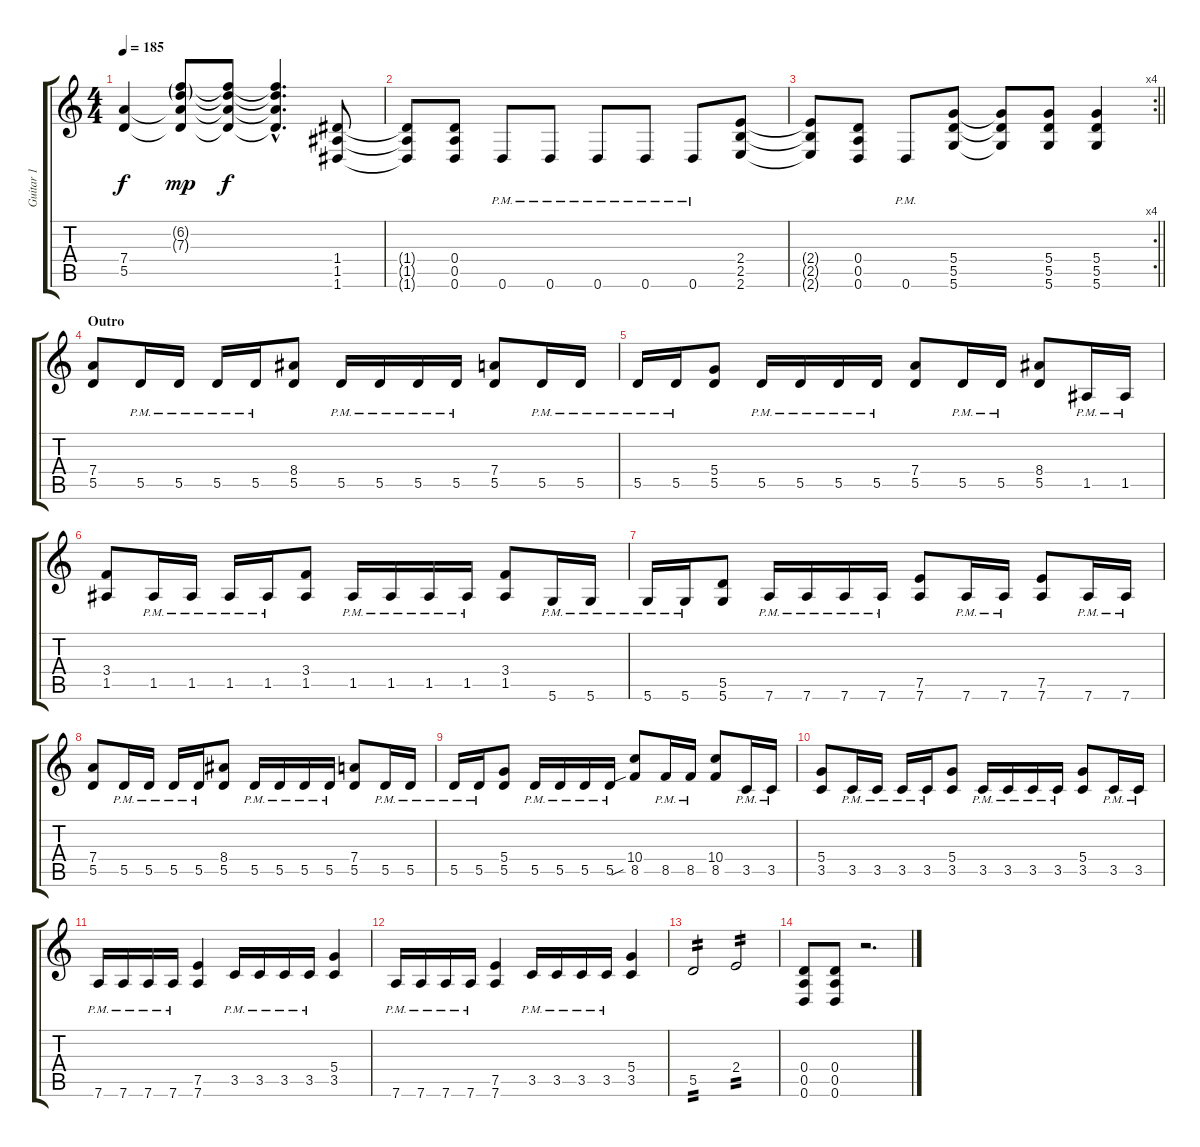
\track ("Guitar 1" "Guitar 1") {instrument overdrivenguitar}
\staff {score tabs}
\tuning (E4 B3 G3 D3 A2 D2) {hide}
\ts (4 4)
\tempo 185
\clef g2
\ks c
(7.4{t} 5.5{t}).4{dy f} (6.2{g} 7.3{g} 7.4{t} 5.5{t}).8{dy mp} (6.2{t} 7.3{t} 7.4{t} 5.5{t}).8{dy f} (6.2{hac t} 7.3{hac t} 7.4{hac t} 5.5{hac t}).4{d} (1.4 1.5 1.6).8 |
(1.4{t} 1.5{t} 1.6{t}).8 (0.4 0.5 0.6).8 0.6{pm}.8 0.6{pm}.8 0.6{pm}.8 0.6{pm}.8 0.6{pm}.8 (2.4 2.5 2.6).8 |
\rc 4
\barLineRight lightlight
(2.4{t} 2.5{t} 2.6{t}).8 (0.4 0.5 0.6).8 0.6{pm}.8 (5.4 5.5 5.6).8 (5.4{t} 5.5{t} 5.6{t}).8 (5.4 5.5 5.6).8 (5.4 5.5 5.6).4 |
\section ("" "Outro")
(7.4 5.5).8 5.5{pm}.16 5.5{pm}.16 5.5{pm}.16 5.5{pm}.16 (8.4 5.5).8 5.5{pm}.16 5.5{pm}.16 5.5{pm}.16 5.5{pm}.16 (7.4 5.5).8 5.5{pm}.16 5.5{pm}.16 |
5.5{pm}.16 5.5{pm}.16 (5.4 5.5).8 5.5{pm}.16 5.5{pm}.16 5.5{pm}.16 5.5{pm}.16 (7.4 5.5).8 5.5{pm}.16 5.5{pm}.16 (8.4 5.5).8 1.5{pm}.16 1.5{pm}.16 |
(3.4 1.5).8 1.5{pm}.16 1.5{pm}.16 1.5{pm}.16 1.5{pm}.16 (3.4 1.5).8 1.5{pm}.16 1.5{pm}.16 1.5{pm}.16 1.5{pm}.16 (3.4 1.5).8 5.6{pm}.16 5.6{pm}.16 |
5.6{pm}.16 5.6{pm}.16 (5.5 5.6).8 7.6{pm}.16 7.6{pm}.16 7.6{pm}.16 7.6{pm}.16 (7.5 7.6).8 7.6{pm}.16 7.6{pm}.16 (7.5 7.6).8 7.6{pm}.16 7.6{pm}.16 |
(7.4 5.5).8 5.5{pm}.16 5.5{pm}.16 5.5{pm}.16 5.5{pm}.16 (8.4 5.5).8 5.5{pm}.16 5.5{pm}.16 5.5{pm}.16 5.5{pm}.16 (7.4 5.5).8 5.5{pm}.16 5.5{pm}.16 |
5.5{pm}.16 5.5{pm}.16 (5.4 5.5).8 5.5{pm}.16 5.5{pm}.16 5.5{pm}.16 5.5{pm}.16 (10.4 8.5{sib}).8 8.5{pm}.16 8.5{pm}.16 (10.4 8.5).8 3.5{pm}.16 3.5{pm}.16 |
(5.4 3.5).8 3.5{pm}.16 3.5{pm}.16 3.5{pm}.16 3.5{pm}.16 (5.4 3.5).8 3.5{pm}.16 3.5{pm}.16 3.5{pm}.16 3.5{pm}.16 (5.4 3.5).8 3.5{pm}.16 3.5{pm}.16 |
7.6{pm}.16 7.6{pm}.16 7.6{pm}.16 7.6{pm}.16 (7.5 7.6).4 3.5{pm}.16 3.5{pm}.16 3.5{pm}.16 3.5{pm}.16 (5.4 3.5).4 |
7.6{pm}.16 7.6{pm}.16 7.6{pm}.16 7.6{pm}.16 (7.5 7.6).4 3.5{pm}.16 3.5{pm}.16 3.5{pm}.16 3.5{pm}.16 (5.4 3.5).4 |
5.5.2{tp 2} 2.4.2{tp 2} |
(0.4 0.5 0.6).8 (0.4 0.5 0.6).8 r.2{d}
